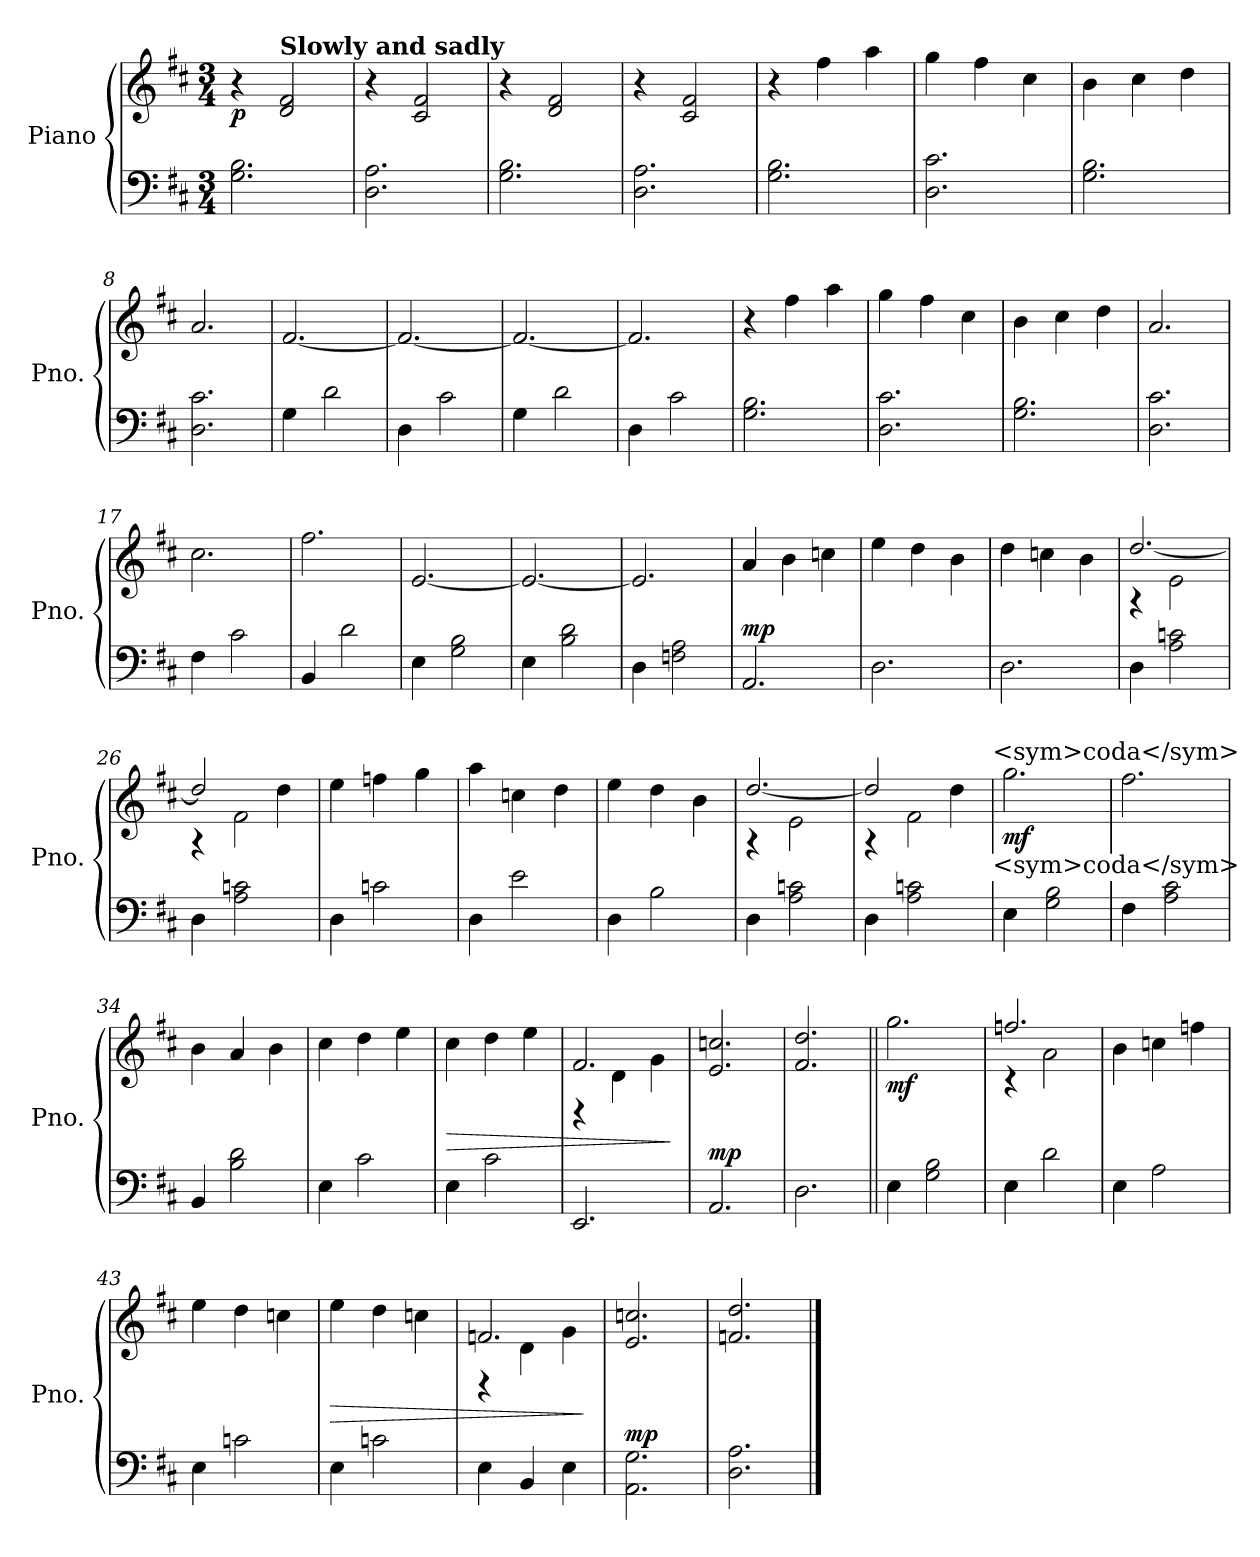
**kern	**kern	**dynam
*part1	*part1	*part1
*staff2	*staff1	*staff1/2
*I"Piano	*	*
*I'Pno.	*	*
*clefF4	*clefG2	*
*k[f#c#]	*k[f#c#]	*
*M3/4	*M3/4	*
=1	=1	=1
!	!	!LO:DY:b
2.G\ 2.B\	4r	p
!	!LO:TX:a:B:t=Slowly and sadly	!
.	2d/ 2f#/	.
=2	=2	=2
2.D\ 2.A\	4r	.
.	2c#/ 2f#/	.
=3	=3	=3
2.G\ 2.B\	4r	.
.	2d/ 2f#/	.
=4	=4	=4
2.D\ 2.A\	4r	.
.	2c#/ 2f#/	.
=5	=5	=5
2.G\ 2.B\	4r	.
.	4ff#\	.
.	4aa\	.
=6	=6	=6
2.D\ 2.c#\	4gg\	.
.	4ff#\	.
.	4cc#\	.
=7	=7	=7
2.G\ 2.B\	4b\	.
.	4cc#\	.
.	4dd\	.
=8	=8	=8
2.D\ 2.c#\	2.a/	.
=9	=9	=9
4G\	[2.f#/	.
2d\	.	.
=10	=10	=10
4D\	2.f#/_	.
2c#\	.	.
=11	=11	=11
4G\	2.f#/_	.
2d\	.	.
!!LO:LB:g=z
=12	=12	=12
4D\	2.f#/]	.
2c#\	.	.
=13	=13	=13
2.G\ 2.B\	4r	.
.	4ff#\	.
.	4aa\	.
=14	=14	=14
2.D\ 2.c#\	4gg\	.
.	4ff#\	.
.	4cc#\	.
=15	=15	=15
2.G\ 2.B\	4b\	.
.	4cc#\	.
.	4dd\	.
=16	=16	=16
2.D\ 2.c#\	2.a/	.
=17	=17	=17
4F#\	2.cc#\	.
2c#\	.	.
=18	=18	=18
4BB/	2.ff#\	.
2d\	.	.
=19	=19	=19
4E\	[2.e/	.
2G\ 2B\	.	.
=20	=20	=20
4E\	2.e/_	.
2B\ 2d\	.	.
=21	=21	=21
4D\	2.e/]	.
2Fn\ 2A\	.	.
!!LO:LB:g=z
=22	=22	=22
!	!	!LO:DY:a=2
2.AA/	4a/	mp
.	4b\	.
.	4ccn\	.
=23	=23	=23
2.D\	4ee\	.
.	4dd\	.
.	4b\	.
=24	=24	=24
2.D\	4dd\	.
.	4ccn\	.
.	4b\	.
=25	=25	=25
*	*^	*
4D\	4rA	[2.dd/	.
2A\ 2cn\	2e\	.	.
=26	=26	=26	=26
4D\	4rA	2dd/]	.
2A\ 2cn\	2f#\	.	.
.	.	4dd\	.
*	*v	*v	*
=27	=27	=27
4D\	4ee\	.
2cn\	4ffn\	.
.	4gg\	.
=28	=28	=28
4D\	4aa\	.
2e\	4ccn\	.
.	4dd\	.
=29	=29	=29
4D\	4ee\	.
2B\	4dd\	.
.	4b\	.
!!LO:LB:g=z
=30	=30	=30
*	*^	*
4D\	4rA	[2.dd/	.
2A\ 2cn\	2e\	.	.
=31	=31	=31	=31
4D\	4rA	2dd/]	.
2A\ 2cn\	2f#\	.	.
.	.	4dd\	.
!	!	!LO:TX:a:t=<sym>coda</sym>	!
!LO:TX:a:t=<sym>coda</sym>	!	!	!
=32	=32	=32	=32
!	!	!	!LO:DY:b
*	*v	*v	*
4E\	2.gg\	mf
2G\ 2B\	.	.
=33	=33	=33
4F#\	2.ff#\	.
2A\ 2c#\	.	.
=34	=34	=34
4BB/	4b\	.
2B\ 2d\	4a/	.
.	4b\	.
=35	=35	=35
4E\	4cc#\	.
2c#\	4dd\	.
.	4ee\	.
=36	=36	=36
!	!	!LO:HP:b
4E\	4cc#\	>
2c#\	4dd\	.
.	4ee\	.
=37	=37	=37
*	*^	*
2.EE/	4rD	2.f#/	.
.	4d\	.	.
.	4g\	.	.
*	*v	*v	*
.	.	]
=38	=38	=38
!	!	!LO:DY:a=2
2.AA/	2.e/ 2.ccn/	mp
=39	=39	=39
2.D\	2.f#/ 2.dd/	.
!!LO:LB:g=z
=40||	=40||	=40||
!	!	!LO:DY:b
4E\	2.gg\	mf
2G\ 2B\	.	.
=41	=41	=41
*	*^	*
4E\	4rc	2.ffn/	.
2d\	2a\	.	.
*	*v	*v	*
=42	=42	=42
4E\	4b\	.
2A\	4ccn\	.
.	4ffn\	.
=43	=43	=43
4E\	4ee\	.
2cn\	4dd\	.
.	4ccn\	.
=44	=44	=44
!	!	!LO:HP:b
4E\	4ee\	>
2cn\	4dd\	.
.	4ccn\	.
=45	=45	=45
*	*^	*
4E\	4rD	2.fn/	.
4BB/	4d\	.	.
4E\	4g\	.	.
*	*v	*v	*
.	.	]
=46	=46	=46
!	!	!LO:DY:a=2
2.AA\ 2.G\	2.e/ 2.ccn/	mp
=47	=47	=47
2.D\ 2.A\	2.fn/ 2.dd/	.
==	==	==
*-	*-	*-
